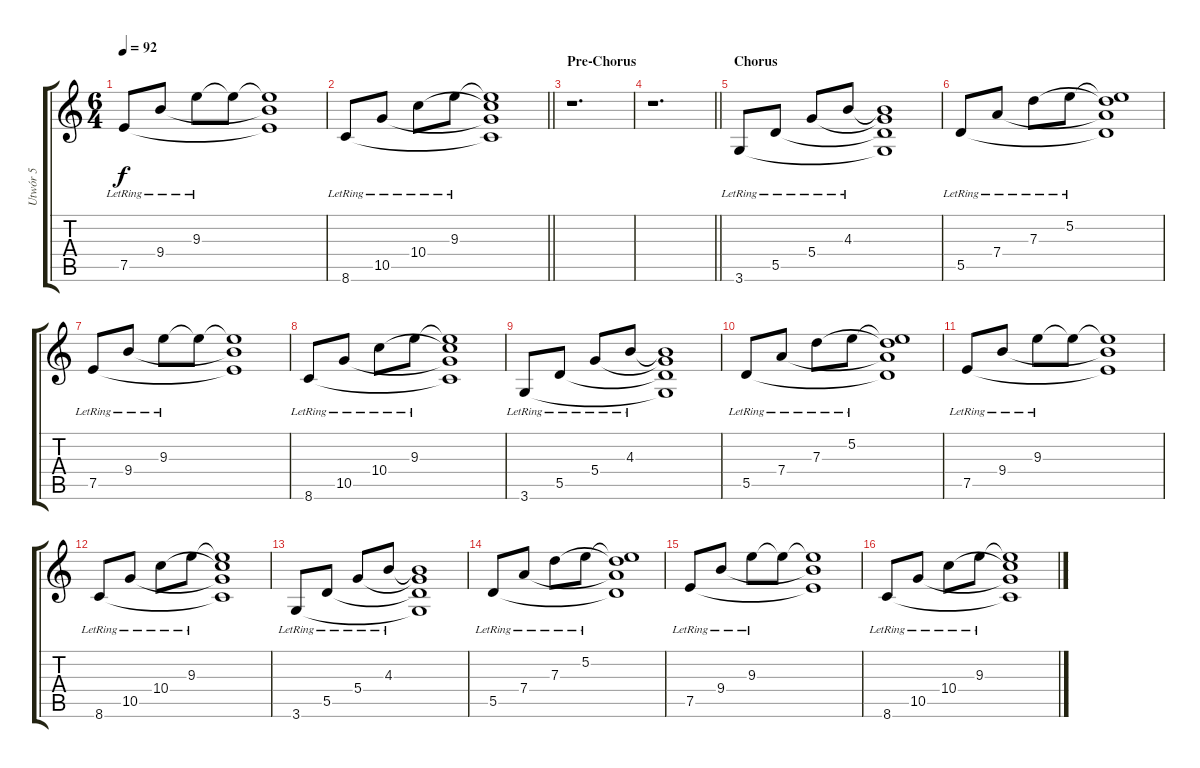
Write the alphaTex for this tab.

\track ("Utwór 5" "Utwór 5") {instrument electricguitarjazz}
\staff {score tabs}
\tuning (E4 B3 G3 D3 A2 E2) {hide}
\ts (6 4)
\tempo 92
\clef g2
\ks c
7.5{lr}.8{dy f} 9.4{lr}.8 9.3{lr}.8 9.3{t}.8 (9.3{t} 9.4{t} 7.5{t}).1 |
\barLineRight lightlight
8.6{lr}.8 10.5{lr}.8 10.4{lr}.8 9.3{lr}.8 (9.3{t} 10.4{t} 10.5{t} 8.6{t}).1 |
\section ("" "Pre-Chorus")
r.1{d} |
\barLineRight lightlight
r.1{d} |
\section ("" "Chorus")
3.6{lr}.8 5.5{lr}.8 5.4{lr}.8 4.3{lr}.8 (4.3{t} 5.4{t} 5.5{t} 3.6{t}).1 |
5.5{lr}.8 7.4{lr}.8 7.3{lr}.8 5.2{lr}.8 (5.2{t} 7.3{t} 7.4{t} 5.5{t}).1 |
7.5{lr}.8 9.4{lr}.8 9.3{lr}.8 9.3{t}.8 (9.3{t} 9.4{t} 7.5{t}).1 |
8.6{lr}.8 10.5{lr}.8 10.4{lr}.8 9.3{lr}.8 (9.3{t} 10.4{t} 10.5{t} 8.6{t}).1 |
3.6{lr}.8 5.5{lr}.8 5.4{lr}.8 4.3{lr}.8 (4.3{t} 5.4{t} 5.5{t} 3.6{t}).1 |
5.5{lr}.8 7.4{lr}.8 7.3{lr}.8 5.2{lr}.8 (5.2{t} 7.3{t} 7.4{t} 5.5{t}).1 |
7.5{lr}.8 9.4{lr}.8 9.3{lr}.8 9.3{t}.8 (9.3{t} 9.4{t} 7.5{t}).1 |
8.6{lr}.8 10.5{lr}.8 10.4{lr}.8 9.3{lr}.8 (9.3{t} 10.4{t} 10.5{t} 8.6{t}).1 |
3.6{lr}.8 5.5{lr}.8 5.4{lr}.8 4.3{lr}.8 (4.3{t} 5.4{t} 5.5{t} 3.6{t}).1 |
5.5{lr}.8 7.4{lr}.8 7.3{lr}.8 5.2{lr}.8 (5.2{t} 7.3{t} 7.4{t} 5.5{t}).1 |
7.5{lr}.8 9.4{lr}.8 9.3{lr}.8 9.3{t}.8 (9.3{t} 9.4{t} 7.5{t}).1 |
8.6{lr}.8 10.5{lr}.8 10.4{lr}.8 9.3{lr}.8 (9.3{t} 10.4{t} 10.5{t} 8.6{t}).1
